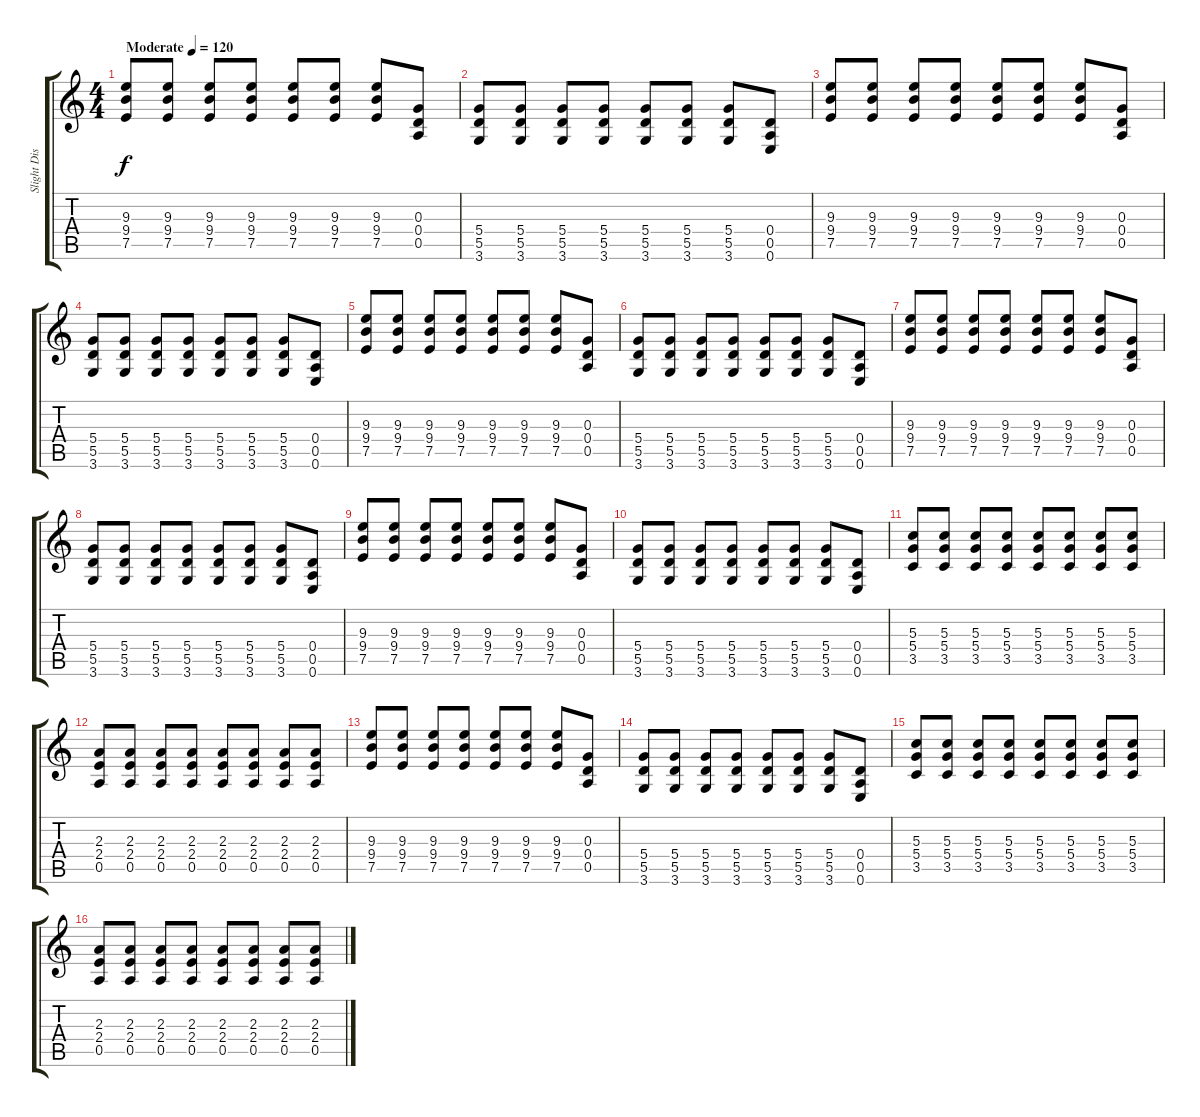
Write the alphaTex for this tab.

\track ("Slight Dist" "Slight Dis") {instrument electricguitarclean}
\staff {score tabs}
\tuning (E4 B3 G3 D3 A2 E2) {hide}
\ts (4 4)
\tempo (120 "Moderate")
\clef g2
\ks c
(9.3 9.4 7.5).8{dy f instrument electricguitarclean} (9.3 9.4 7.5).8 (9.3 9.4 7.5).8 (9.3 9.4 7.5).8 (9.3 9.4 7.5).8 (9.3 9.4 7.5).8 (9.3 9.4 7.5).8 (0.3 0.4 0.5).8 |
(5.4 5.5 3.6).8 (5.4 5.5 3.6).8 (5.4 5.5 3.6).8 (5.4 5.5 3.6).8 (5.4 5.5 3.6).8 (5.4 5.5 3.6).8 (5.4 5.5 3.6).8 (0.4 0.5 0.6).8 |
(9.3 9.4 7.5).8 (9.3 9.4 7.5).8 (9.3 9.4 7.5).8 (9.3 9.4 7.5).8 (9.3 9.4 7.5).8 (9.3 9.4 7.5).8 (9.3 9.4 7.5).8 (0.3 0.4 0.5).8 |
(5.4 5.5 3.6).8 (5.4 5.5 3.6).8 (5.4 5.5 3.6).8 (5.4 5.5 3.6).8 (5.4 5.5 3.6).8 (5.4 5.5 3.6).8 (5.4 5.5 3.6).8 (0.4 0.5 0.6).8 |
(9.3 9.4 7.5).8 (9.3 9.4 7.5).8 (9.3 9.4 7.5).8 (9.3 9.4 7.5).8 (9.3 9.4 7.5).8 (9.3 9.4 7.5).8 (9.3 9.4 7.5).8 (0.3 0.4 0.5).8 |
(5.4 5.5 3.6).8 (5.4 5.5 3.6).8 (5.4 5.5 3.6).8 (5.4 5.5 3.6).8 (5.4 5.5 3.6).8 (5.4 5.5 3.6).8 (5.4 5.5 3.6).8 (0.4 0.5 0.6).8 |
(9.3 9.4 7.5).8 (9.3 9.4 7.5).8 (9.3 9.4 7.5).8 (9.3 9.4 7.5).8 (9.3 9.4 7.5).8 (9.3 9.4 7.5).8 (9.3 9.4 7.5).8 (0.3 0.4 0.5).8 |
(5.4 5.5 3.6).8 (5.4 5.5 3.6).8 (5.4 5.5 3.6).8 (5.4 5.5 3.6).8 (5.4 5.5 3.6).8 (5.4 5.5 3.6).8 (5.4 5.5 3.6).8 (0.4 0.5 0.6).8 |
(9.3 9.4 7.5).8 (9.3 9.4 7.5).8 (9.3 9.4 7.5).8 (9.3 9.4 7.5).8 (9.3 9.4 7.5).8 (9.3 9.4 7.5).8 (9.3 9.4 7.5).8 (0.3 0.4 0.5).8 |
(5.4 5.5 3.6).8 (5.4 5.5 3.6).8 (5.4 5.5 3.6).8 (5.4 5.5 3.6).8 (5.4 5.5 3.6).8 (5.4 5.5 3.6).8 (5.4 5.5 3.6).8 (0.4 0.5 0.6).8 |
(5.3 5.4 3.5).8 (5.3 5.4 3.5).8 (5.3 5.4 3.5).8 (5.3 5.4 3.5).8 (5.3 5.4 3.5).8 (5.3 5.4 3.5).8 (5.3 5.4 3.5).8 (5.3 5.4 3.5).8 |
(2.3 2.4 0.5).8 (2.3 2.4 0.5).8 (2.3 2.4 0.5).8 (2.3 2.4 0.5).8 (2.3 2.4 0.5).8 (2.3 2.4 0.5).8 (2.3 2.4 0.5).8 (2.3 2.4 0.5).8 |
(9.3 9.4 7.5).8 (9.3 9.4 7.5).8 (9.3 9.4 7.5).8 (9.3 9.4 7.5).8 (9.3 9.4 7.5).8 (9.3 9.4 7.5).8 (9.3 9.4 7.5).8 (0.3 0.4 0.5).8 |
(5.4 5.5 3.6).8 (5.4 5.5 3.6).8 (5.4 5.5 3.6).8 (5.4 5.5 3.6).8 (5.4 5.5 3.6).8 (5.4 5.5 3.6).8 (5.4 5.5 3.6).8 (0.4 0.5 0.6).8 |
(5.3 5.4 3.5).8 (5.3 5.4 3.5).8 (5.3 5.4 3.5).8 (5.3 5.4 3.5).8 (5.3 5.4 3.5).8 (5.3 5.4 3.5).8 (5.3 5.4 3.5).8 (5.3 5.4 3.5).8 |
(2.3 2.4 0.5).8 (2.3 2.4 0.5).8 (2.3 2.4 0.5).8 (2.3 2.4 0.5).8 (2.3 2.4 0.5).8 (2.3 2.4 0.5).8 (2.3 2.4 0.5).8 (2.3 2.4 0.5).8
